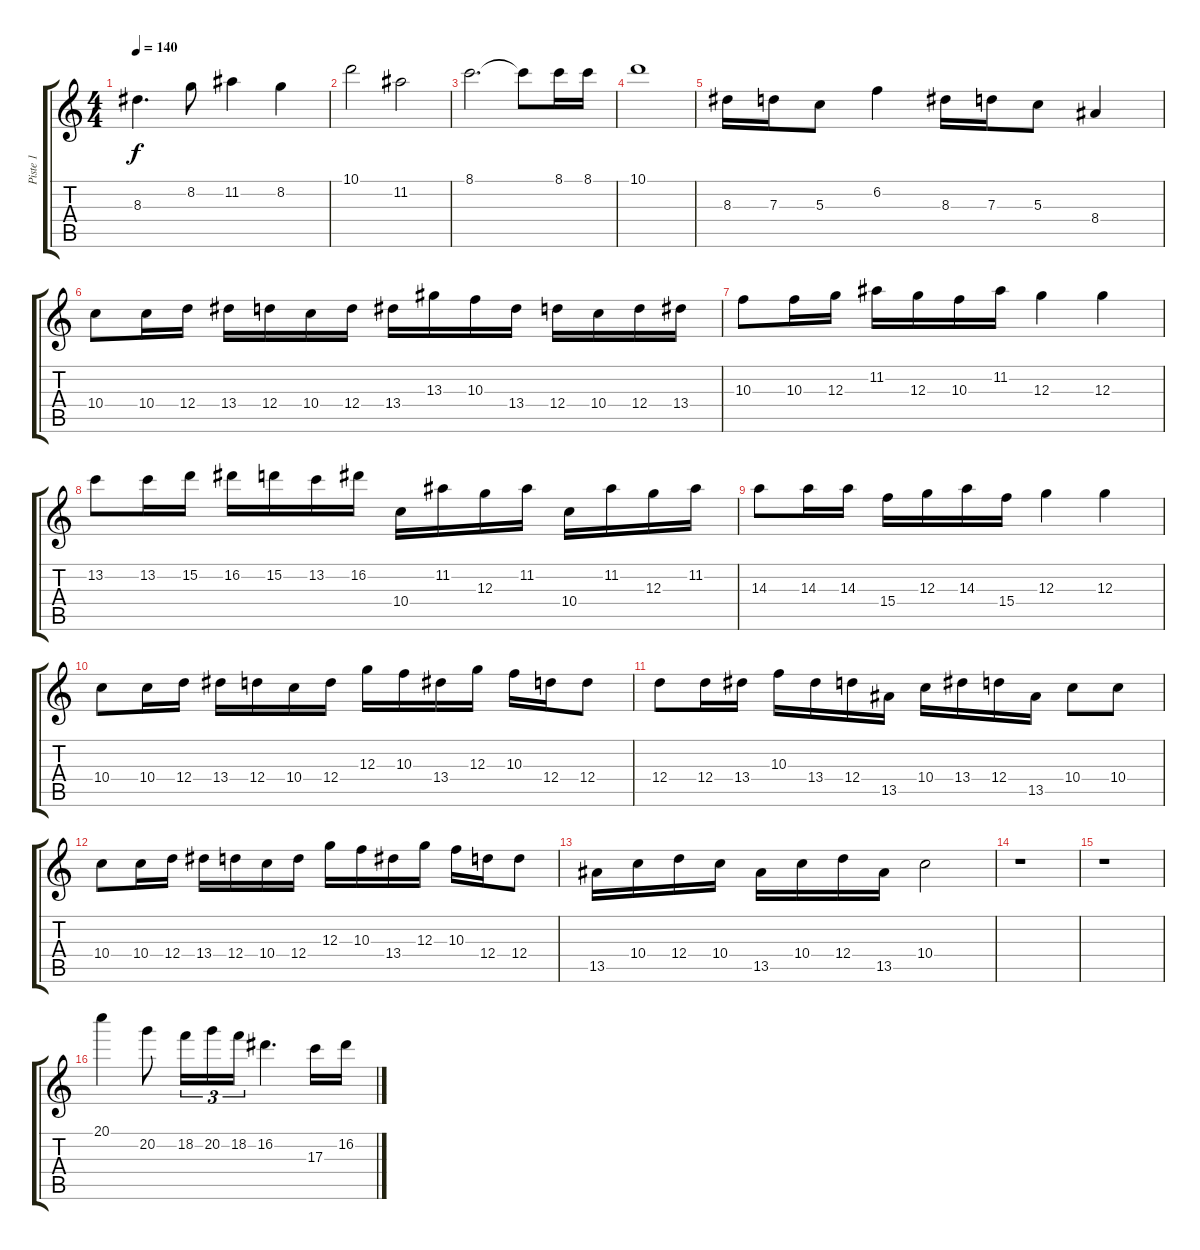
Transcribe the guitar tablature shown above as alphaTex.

\track ("Piste 1" "Piste 1") {instrument overdrivenguitar}
\staff {score tabs}
\tuning (E4 B3 G3 D3 A2 E2) {hide}
\ts (4 4)
\tempo 140
\clef g2
\ks c
8.3.4{d dy f} 8.2.8 11.2.4 8.2.4 |
10.1.2 11.2.2 |
8.1.2{d} 8.1{t}.8 8.1.16 8.1.16 |
10.1.1 |
8.3.16 7.3.16 5.3.8 6.2.4 8.3.16 7.3.16 5.3.8 8.4.4 |
10.4.8 10.4.16 12.4.16 13.4.16 12.4.16 10.4.16 12.4.16 13.4.16 13.3.16 10.3.16 13.4.16 12.4.16 10.4.16 12.4.16 13.4.16 |
10.3.8 10.3.16 12.3.16 11.2.16 12.3.16 10.3.16 11.2.16 12.3.4 12.3.4 |
13.2.8 13.2.16 15.2.16 16.2.16 15.2.16 13.2.16 16.2.16 10.4.16 11.2.16 12.3.16 11.2.16 10.4.16 11.2.16 12.3.16 11.2.16 |
14.3.8 14.3.16 14.3.16 15.4.16 12.3.16 14.3.16 15.4.16 12.3.4 12.3.4 |
10.4.8 10.4.16 12.4.16 13.4.16 12.4.16 10.4.16 12.4.16 12.3.16 10.3.16 13.4.16 12.3.16 10.3.16 12.4.16 12.4.8 |
12.4.8 12.4.16 13.4.16 10.3.16 13.4.16 12.4.16 13.5.16 10.4.16 13.4.16 12.4.16 13.5.16 10.4.8 10.4.8 |
10.4.8 10.4.16 12.4.16 13.4.16 12.4.16 10.4.16 12.4.16 12.3.16 10.3.16 13.4.16 12.3.16 10.3.16 12.4.16 12.4.8 |
13.5.16 10.4.16 12.4.16 10.4.16 13.5.16 10.4.16 12.4.16 13.5.16 10.4.2 |
r.1 |
r.1 |
20.1.4 20.2.8 18.2.16{tu (3 2)} 20.2.16{tu (3 2)} 18.2.16{tu (3 2)} 16.2.4{d} 17.3.16 16.2.16
